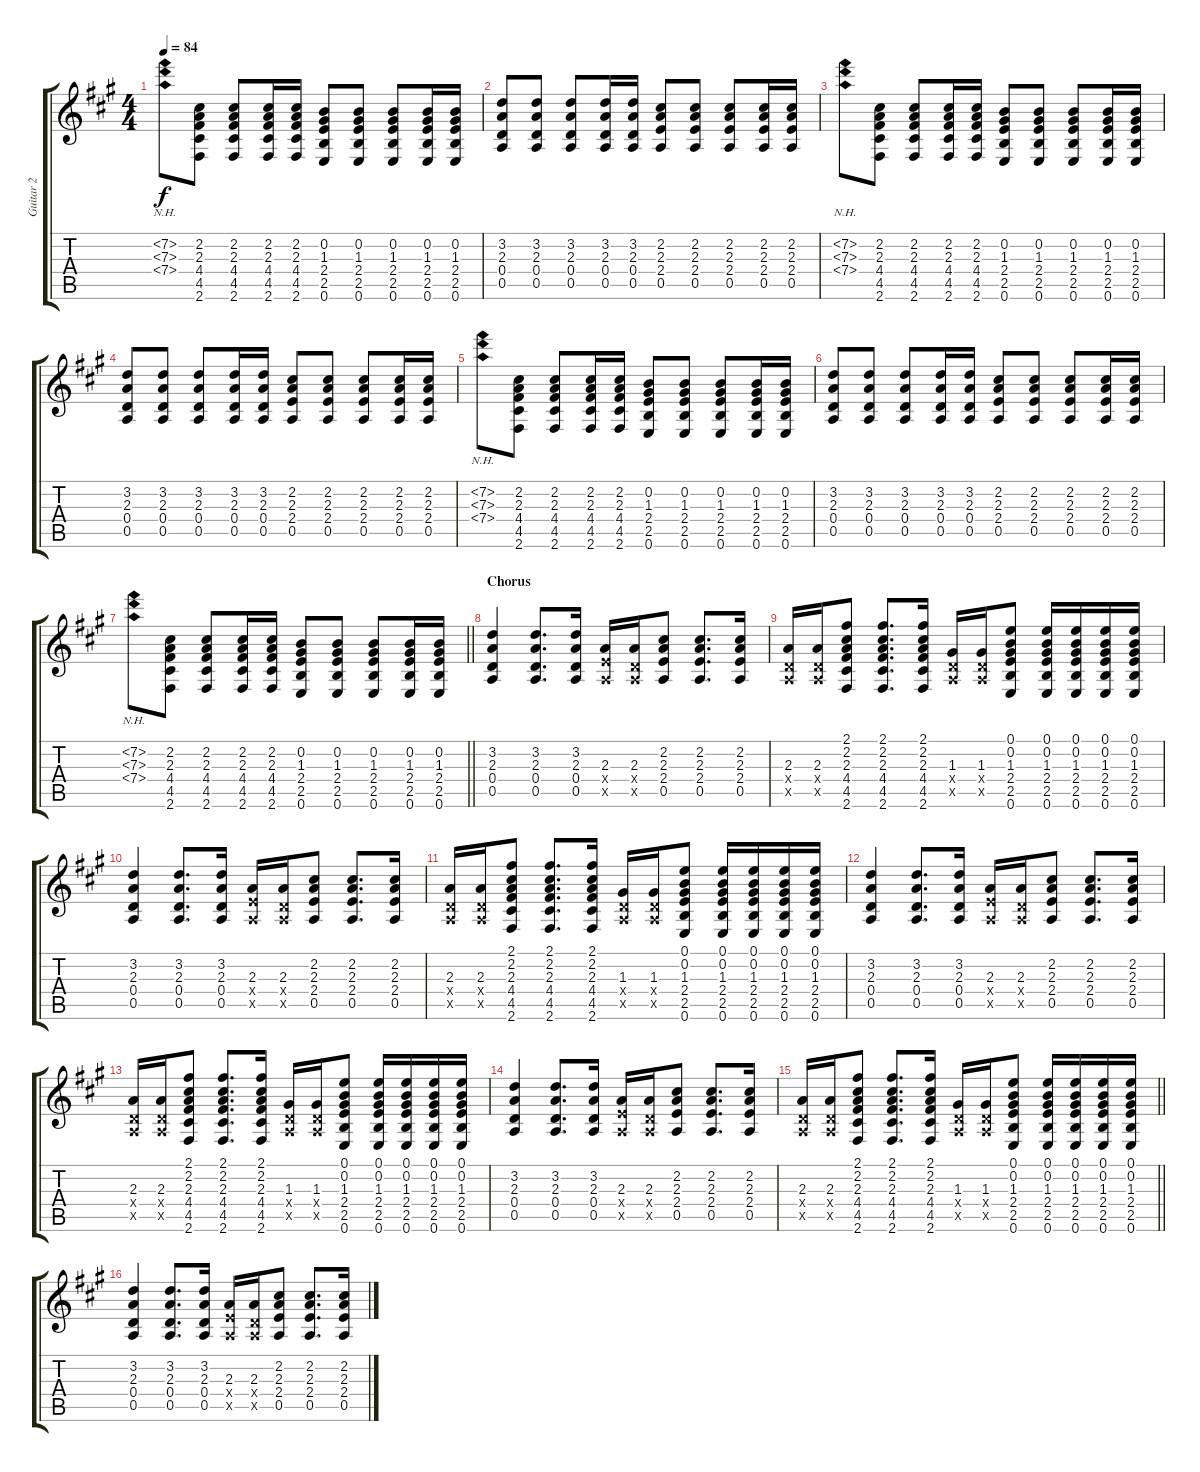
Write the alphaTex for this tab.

\track ("Guitar 2" "Guitar 2") {instrument distortionguitar}
\staff {score tabs}
\tuning (E4 B3 G3 D3 A2 E2) {hide}
\ts (4 4)
\tempo 84
\clef g2
\ks a
(7.2{nh} 7.3{nh} 7.4{nh}).8{dy f} (2.2 2.3 4.4 4.5 2.6).8 (2.2 2.3 4.4 4.5 2.6).8 (2.2 2.3 4.4 4.5 2.6).16 (2.2 2.3 4.4 4.5 2.6).16 (0.2 1.3 2.4 2.5 0.6).8 (0.2 1.3 2.4 2.5 0.6).8 (0.2 1.3 2.4 2.5 0.6).8 (0.2 1.3 2.4 2.5 0.6).16 (0.2 1.3 2.4 2.5 0.6).16 |
(3.2 2.3 0.4 0.5).8 (3.2 2.3 0.4 0.5).8 (3.2 2.3 0.4 0.5).8 (3.2 2.3 0.4 0.5).16 (3.2 2.3 0.4 0.5).16 (2.2 2.3 2.4 0.5).8 (2.2 2.3 2.4 0.5).8 (2.2 2.3 2.4 0.5).8 (2.2 2.3 2.4 0.5).16 (2.2 2.3 2.4 0.5).16 |
(7.2{nh} 7.3{nh} 7.4{nh}).8 (2.2 2.3 4.4 4.5 2.6).8 (2.2 2.3 4.4 4.5 2.6).8 (2.2 2.3 4.4 4.5 2.6).16 (2.2 2.3 4.4 4.5 2.6).16 (0.2 1.3 2.4 2.5 0.6).8 (0.2 1.3 2.4 2.5 0.6).8 (0.2 1.3 2.4 2.5 0.6).8 (0.2 1.3 2.4 2.5 0.6).16 (0.2 1.3 2.4 2.5 0.6).16 |
(3.2 2.3 0.4 0.5).8 (3.2 2.3 0.4 0.5).8 (3.2 2.3 0.4 0.5).8 (3.2 2.3 0.4 0.5).16 (3.2 2.3 0.4 0.5).16 (2.2 2.3 2.4 0.5).8 (2.2 2.3 2.4 0.5).8 (2.2 2.3 2.4 0.5).8 (2.2 2.3 2.4 0.5).16 (2.2 2.3 2.4 0.5).16 |
(7.2{nh} 7.3{nh} 7.4{nh}).8 (2.2 2.3 4.4 4.5 2.6).8 (2.2 2.3 4.4 4.5 2.6).8 (2.2 2.3 4.4 4.5 2.6).16 (2.2 2.3 4.4 4.5 2.6).16 (0.2 1.3 2.4 2.5 0.6).8 (0.2 1.3 2.4 2.5 0.6).8 (0.2 1.3 2.4 2.5 0.6).8 (0.2 1.3 2.4 2.5 0.6).16 (0.2 1.3 2.4 2.5 0.6).16 |
(3.2 2.3 0.4 0.5).8 (3.2 2.3 0.4 0.5).8 (3.2 2.3 0.4 0.5).8 (3.2 2.3 0.4 0.5).16 (3.2 2.3 0.4 0.5).16 (2.2 2.3 2.4 0.5).8 (2.2 2.3 2.4 0.5).8 (2.2 2.3 2.4 0.5).8 (2.2 2.3 2.4 0.5).16 (2.2 2.3 2.4 0.5).16 |
\barLineRight lightlight
(7.2{nh} 7.3{nh} 7.4{nh}).8 (2.2 2.3 4.4 4.5 2.6).8 (2.2 2.3 4.4 4.5 2.6).8 (2.2 2.3 4.4 4.5 2.6).16 (2.2 2.3 4.4 4.5 2.6).16 (0.2 1.3 2.4 2.5 0.6).8 (0.2 1.3 2.4 2.5 0.6).8 (0.2 1.3 2.4 2.5 0.6).8 (0.2 1.3 2.4 2.5 0.6).16 (0.2 1.3 2.4 2.5 0.6).16 |
\section ("" "Chorus")
(3.2 2.3 0.4 0.5).4{instrument distortionguitar} (3.2 2.3 0.4 0.5).8{d} (3.2 2.3 0.4 0.5).16 (2.3 2.4{x} 0.5{x}).16 (2.3 0.4{x} 0.5{x}).16 (2.2 2.3 2.4 0.5).8 (2.2 2.3 2.4 0.5).8{d} (2.2 2.3 2.4 0.5).16 |
(2.3 0.4{x} 0.5{x}).16 (2.3 0.4{x} 0.5{x}).16 (2.1 2.2 2.3 4.4 4.5 2.6).8 (2.1 2.2 2.3 4.4 4.5 2.6).8{d} (2.1 2.2 2.3 4.4 4.5 2.6).16 (1.3 0.4{x} 0.5{x}).16 (1.3 0.4{x} 0.5{x}).16 (0.1 0.2 1.3 2.4 2.5 0.6).8 (0.1 0.2 1.3 2.4 2.5 0.6).16 (0.1 0.2 1.3 2.4 2.5 0.6).16 (0.1 0.2 1.3 2.4 2.5 0.6).16 (0.1 0.2 1.3 2.4 2.5 0.6).16 |
(3.2 2.3 0.4 0.5).4 (3.2 2.3 0.4 0.5).8{d} (3.2 2.3 0.4 0.5).16 (2.3 2.4{x} 0.5{x}).16 (2.3 0.4{x} 0.5{x}).16 (2.2 2.3 2.4 0.5).8 (2.2 2.3 2.4 0.5).8{d} (2.2 2.3 2.4 0.5).16 |
(2.3 0.4{x} 0.5{x}).16 (2.3 0.4{x} 0.5{x}).16 (2.1 2.2 2.3 4.4 4.5 2.6).8 (2.1 2.2 2.3 4.4 4.5 2.6).8{d} (2.1 2.2 2.3 4.4 4.5 2.6).16 (1.3 0.4{x} 0.5{x}).16 (1.3 0.4{x} 0.5{x}).16 (0.1 0.2 1.3 2.4 2.5 0.6).8 (0.1 0.2 1.3 2.4 2.5 0.6).16 (0.1 0.2 1.3 2.4 2.5 0.6).16 (0.1 0.2 1.3 2.4 2.5 0.6).16 (0.1 0.2 1.3 2.4 2.5 0.6).16 |
(3.2 2.3 0.4 0.5).4 (3.2 2.3 0.4 0.5).8{d} (3.2 2.3 0.4 0.5).16 (2.3 2.4{x} 0.5{x}).16 (2.3 0.4{x} 0.5{x}).16 (2.2 2.3 2.4 0.5).8 (2.2 2.3 2.4 0.5).8{d} (2.2 2.3 2.4 0.5).16 |
(2.3 0.4{x} 0.5{x}).16 (2.3 0.4{x} 0.5{x}).16 (2.1 2.2 2.3 4.4 4.5 2.6).8 (2.1 2.2 2.3 4.4 4.5 2.6).8{d} (2.1 2.2 2.3 4.4 4.5 2.6).16 (1.3 0.4{x} 0.5{x}).16 (1.3 0.4{x} 0.5{x}).16 (0.1 0.2 1.3 2.4 2.5 0.6).8 (0.1 0.2 1.3 2.4 2.5 0.6).16 (0.1 0.2 1.3 2.4 2.5 0.6).16 (0.1 0.2 1.3 2.4 2.5 0.6).16 (0.1 0.2 1.3 2.4 2.5 0.6).16 |
(3.2 2.3 0.4 0.5).4 (3.2 2.3 0.4 0.5).8{d} (3.2 2.3 0.4 0.5).16 (2.3 2.4{x} 0.5{x}).16 (2.3 0.4{x} 0.5{x}).16 (2.2 2.3 2.4 0.5).8 (2.2 2.3 2.4 0.5).8{d} (2.2 2.3 2.4 0.5).16 |
\barLineRight lightlight
(2.3 0.4{x} 0.5{x}).16 (2.3 0.4{x} 0.5{x}).16 (2.1 2.2 2.3 4.4 4.5 2.6).8 (2.1 2.2 2.3 4.4 4.5 2.6).8{d} (2.1 2.2 2.3 4.4 4.5 2.6).16 (1.3 0.4{x} 0.5{x}).16 (1.3 0.4{x} 0.5{x}).16 (0.1 0.2 1.3 2.4 2.5 0.6).8 (0.1 0.2 1.3 2.4 2.5 0.6).16 (0.1 0.2 1.3 2.4 2.5 0.6).16 (0.1 0.2 1.3 2.4 2.5 0.6).16 (0.1 0.2 1.3 2.4 2.5 0.6).16 |
(3.2 2.3 0.4 0.5).4 (3.2 2.3 0.4 0.5).8{d} (3.2 2.3 0.4 0.5).16 (2.3 2.4{x} 0.5{x}).16 (2.3 0.4{x} 0.5{x}).16 (2.2 2.3 2.4 0.5).8 (2.2 2.3 2.4 0.5).8{d} (2.2 2.3 2.4 0.5).16
